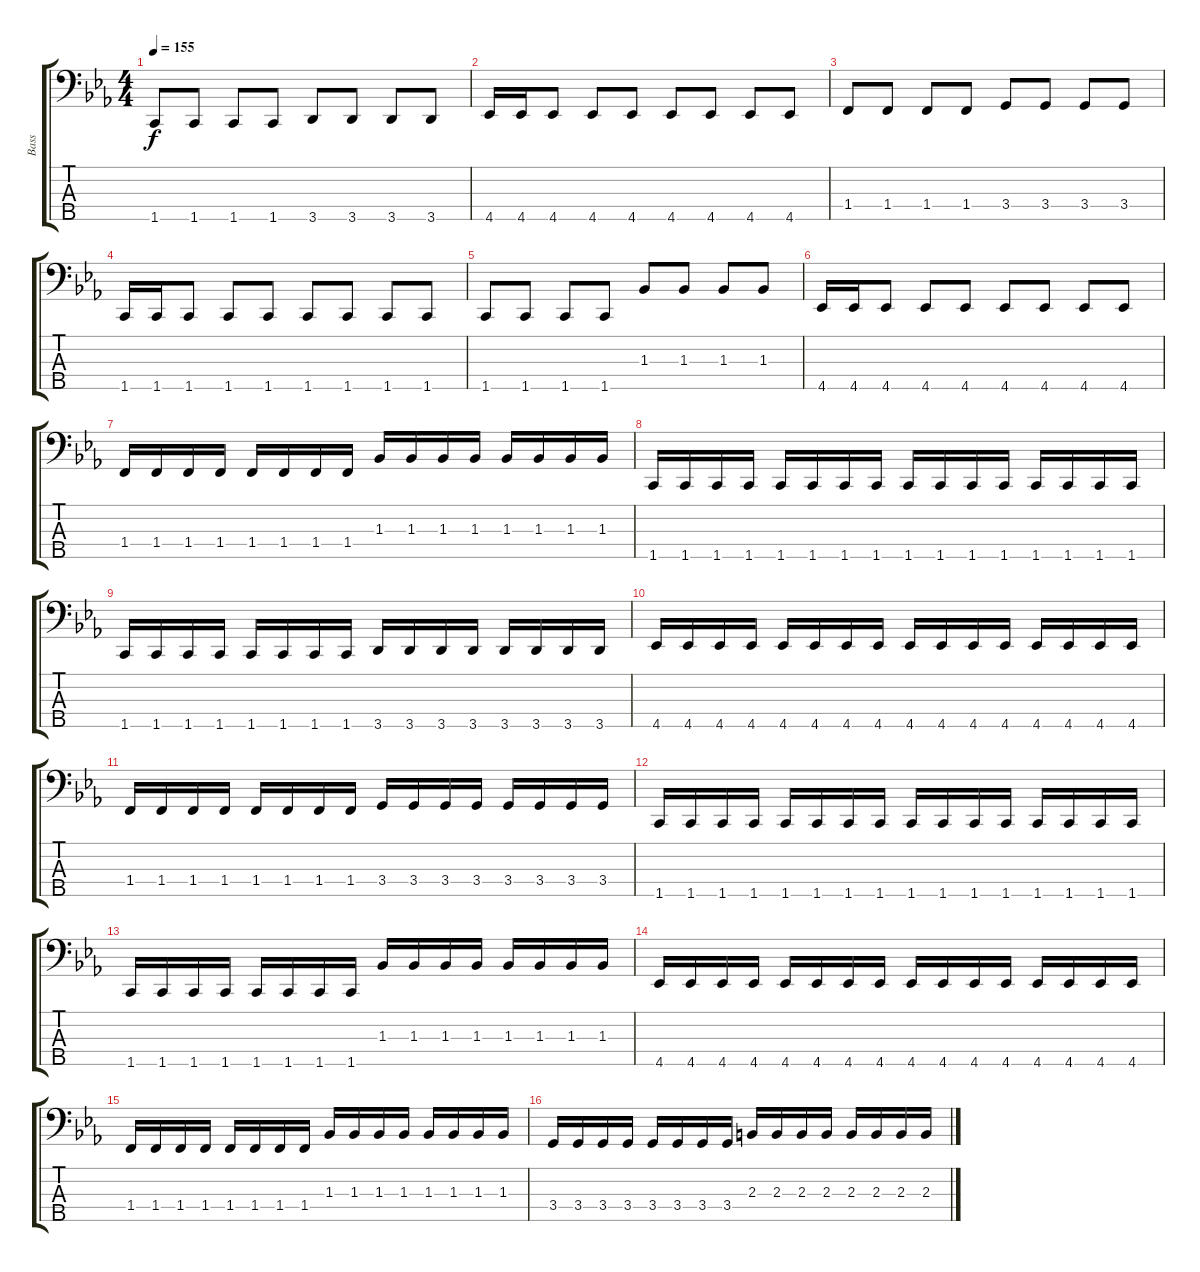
\track ("Bass" "Bass") {instrument electricbassfinger}
\staff {score tabs}
\tuning (G2 D2 A1 E1 B0) {hide}
\ts (4 4)
\tempo 155
\clef f4
\ks cminor
1.5.8{dy f} 1.5.8 1.5.8 1.5.8 3.5.8 3.5.8 3.5.8 3.5.8 |
4.5.16 4.5.16 4.5.8 4.5.8 4.5.8 4.5.8 4.5.8 4.5.8 4.5.8 |
1.4.8 1.4.8 1.4.8 1.4.8 3.4.8 3.4.8 3.4.8 3.4.8 |
1.5.16 1.5.16 1.5.8 1.5.8 1.5.8 1.5.8 1.5.8 1.5.8 1.5.8 |
1.5.8 1.5.8 1.5.8 1.5.8 1.3.8 1.3.8 1.3.8 1.3.8 |
4.5.16 4.5.16 4.5.8 4.5.8 4.5.8 4.5.8 4.5.8 4.5.8 4.5.8 |
1.4.16 1.4.16 1.4.16 1.4.16 1.4.16 1.4.16 1.4.16 1.4.16 1.3.16 1.3.16 1.3.16 1.3.16 1.3.16 1.3.16 1.3.16 1.3.16 |
1.5.16 1.5.16 1.5.16 1.5.16 1.5.16 1.5.16 1.5.16 1.5.16 1.5.16 1.5.16 1.5.16 1.5.16 1.5.16 1.5.16 1.5.16 1.5.16 |
1.5.16 1.5.16 1.5.16 1.5.16 1.5.16 1.5.16 1.5.16 1.5.16 3.5.16 3.5.16 3.5.16 3.5.16 3.5.16 3.5.16 3.5.16 3.5.16 |
4.5.16 4.5.16 4.5.16 4.5.16 4.5.16 4.5.16 4.5.16 4.5.16 4.5.16 4.5.16 4.5.16 4.5.16 4.5.16 4.5.16 4.5.16 4.5.16 |
1.4.16 1.4.16 1.4.16 1.4.16 1.4.16 1.4.16 1.4.16 1.4.16 3.4.16 3.4.16 3.4.16 3.4.16 3.4.16 3.4.16 3.4.16 3.4.16 |
1.5.16 1.5.16 1.5.16 1.5.16 1.5.16 1.5.16 1.5.16 1.5.16 1.5.16 1.5.16 1.5.16 1.5.16 1.5.16 1.5.16 1.5.16 1.5.16 |
1.5.16 1.5.16 1.5.16 1.5.16 1.5.16 1.5.16 1.5.16 1.5.16 1.3.16 1.3.16 1.3.16 1.3.16 1.3.16 1.3.16 1.3.16 1.3.16 |
4.5.16 4.5.16 4.5.16 4.5.16 4.5.16 4.5.16 4.5.16 4.5.16 4.5.16 4.5.16 4.5.16 4.5.16 4.5.16 4.5.16 4.5.16 4.5.16 |
1.4.16 1.4.16 1.4.16 1.4.16 1.4.16 1.4.16 1.4.16 1.4.16 1.3.16 1.3.16 1.3.16 1.3.16 1.3.16 1.3.16 1.3.16 1.3.16 |
3.4.16 3.4.16 3.4.16 3.4.16 3.4.16 3.4.16 3.4.16 3.4.16 2.3.16 2.3.16 2.3.16 2.3.16 2.3.16 2.3.16 2.3.16 2.3.16
